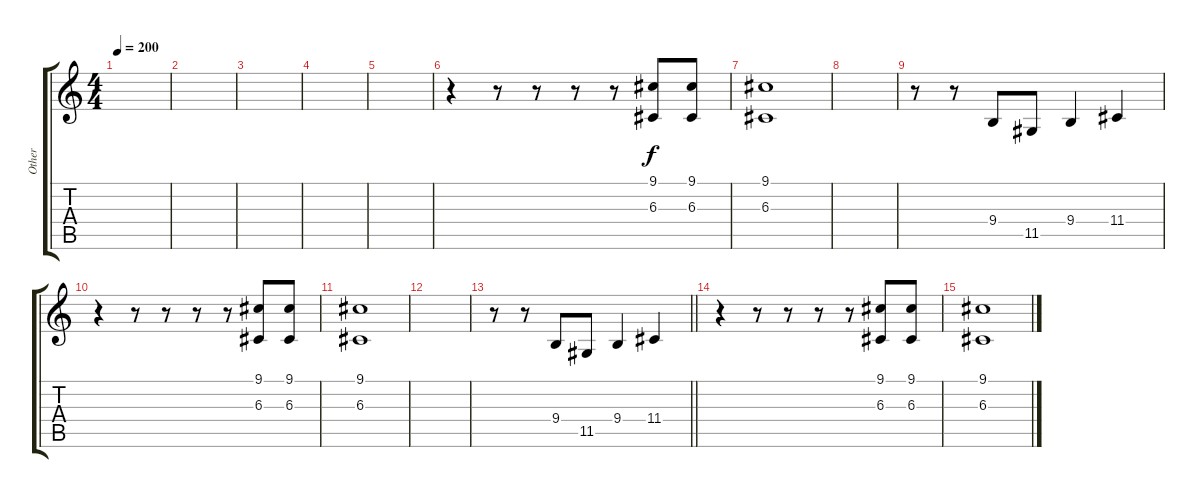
\track ("Other" "Other") {instrument stringensemble1}
\staff {score tabs}
\tuning (E4 B3 G3 D3 A2 E2) {hide}
\ts (4 4)
\tempo 200
\clef g2
\ks c
|
|
|
|
|
r.4 r.8 r.8 r.8 r.8 (9.1 6.3).8 (9.1 6.3).8 |
(9.1 6.3).1 |
|
r.8 r.8 9.4.8 11.5.8 9.4.4 11.4.4 |
r.4 r.8 r.8 r.8 r.8 (9.1 6.3).8 (9.1 6.3).8 |
(9.1 6.3).1 |
|
\barLineRight lightlight
r.8 r.8 9.4.8 11.5.8 9.4.4 11.4.4 |
r.4 r.8 r.8 r.8 r.8 (9.1 6.3).8 (9.1 6.3).8 |
(9.1 6.3).1
